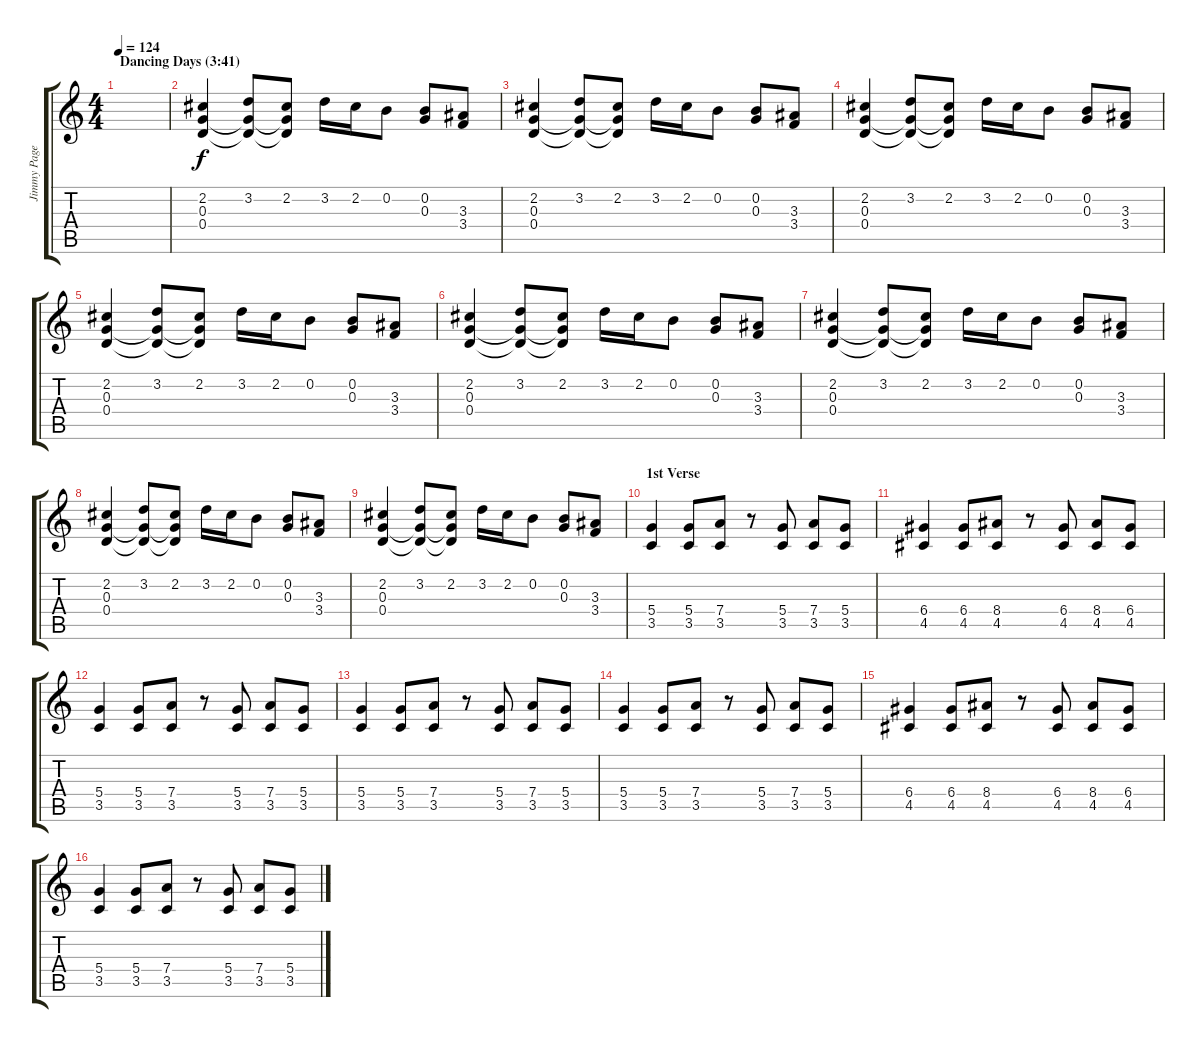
\track ("Jimmy Page" "Jimmy Page") {instrument distortionguitar}
\staff {score tabs}
\tuning (E4 B3 G3 D3 A2 E2) {hide}
\ts (4 4)
\section ("" "Dancing Days (3:41)")
\tempo 124
\clef g2
\ks c
|
(2.2 0.3 0.4).4 (3.2 0.3{t} 0.4{t}).8 (2.2 0.3{t} 0.4{t}).8 3.2.16 2.2.16 0.2.8 (0.2 0.3).8 (3.3 3.4).8 |
(2.2 0.3 0.4).4 (3.2 0.3{t} 0.4{t}).8 (2.2 0.3{t} 0.4{t}).8 3.2.16 2.2.16 0.2.8 (0.2 0.3).8 (3.3 3.4).8 |
(2.2 0.3 0.4).4 (3.2 0.3{t} 0.4{t}).8 (2.2 0.3{t} 0.4{t}).8 3.2.16 2.2.16 0.2.8 (0.2 0.3).8 (3.3 3.4).8 |
(2.2 0.3 0.4).4 (3.2 0.3{t} 0.4{t}).8 (2.2 0.3{t} 0.4{t}).8 3.2.16 2.2.16 0.2.8 (0.2 0.3).8 (3.3 3.4).8 |
(2.2 0.3 0.4).4 (3.2 0.3{t} 0.4{t}).8 (2.2 0.3{t} 0.4{t}).8 3.2.16 2.2.16 0.2.8 (0.2 0.3).8 (3.3 3.4).8 |
(2.2 0.3 0.4).4 (3.2 0.3{t} 0.4{t}).8 (2.2 0.3{t} 0.4{t}).8 3.2.16 2.2.16 0.2.8 (0.2 0.3).8 (3.3 3.4).8 |
(2.2 0.3 0.4).4 (3.2 0.3{t} 0.4{t}).8 (2.2 0.3{t} 0.4{t}).8 3.2.16 2.2.16 0.2.8 (0.2 0.3).8 (3.3 3.4).8 |
(2.2 0.3 0.4).4 (3.2 0.3{t} 0.4{t}).8 (2.2 0.3{t} 0.4{t}).8 3.2.16 2.2.16 0.2.8 (0.2 0.3).8 (3.3 3.4).8 |
\section ("" "1st Verse")
(5.4 3.5).4 (5.4 3.5).8 (7.4 3.5).8 r.8 (5.4 3.5).8 (7.4 3.5).8 (5.4 3.5).8 |
(6.4 4.5).4 (6.4 4.5).8 (8.4 4.5).8 r.8 (6.4 4.5).8 (8.4 4.5).8 (6.4 4.5).8 |
(5.4 3.5).4 (5.4 3.5).8 (7.4 3.5).8 r.8 (5.4 3.5).8 (7.4 3.5).8 (5.4 3.5).8 |
(5.4 3.5).4 (5.4 3.5).8 (7.4 3.5).8 r.8 (5.4 3.5).8 (7.4 3.5).8 (5.4 3.5).8 |
(5.4 3.5).4 (5.4 3.5).8 (7.4 3.5).8 r.8 (5.4 3.5).8 (7.4 3.5).8 (5.4 3.5).8 |
(6.4 4.5).4 (6.4 4.5).8 (8.4 4.5).8 r.8 (6.4 4.5).8 (8.4 4.5).8 (6.4 4.5).8 |
(5.4 3.5).4 (5.4 3.5).8 (7.4 3.5).8 r.8 (5.4 3.5).8 (7.4 3.5).8 (5.4 3.5).8
